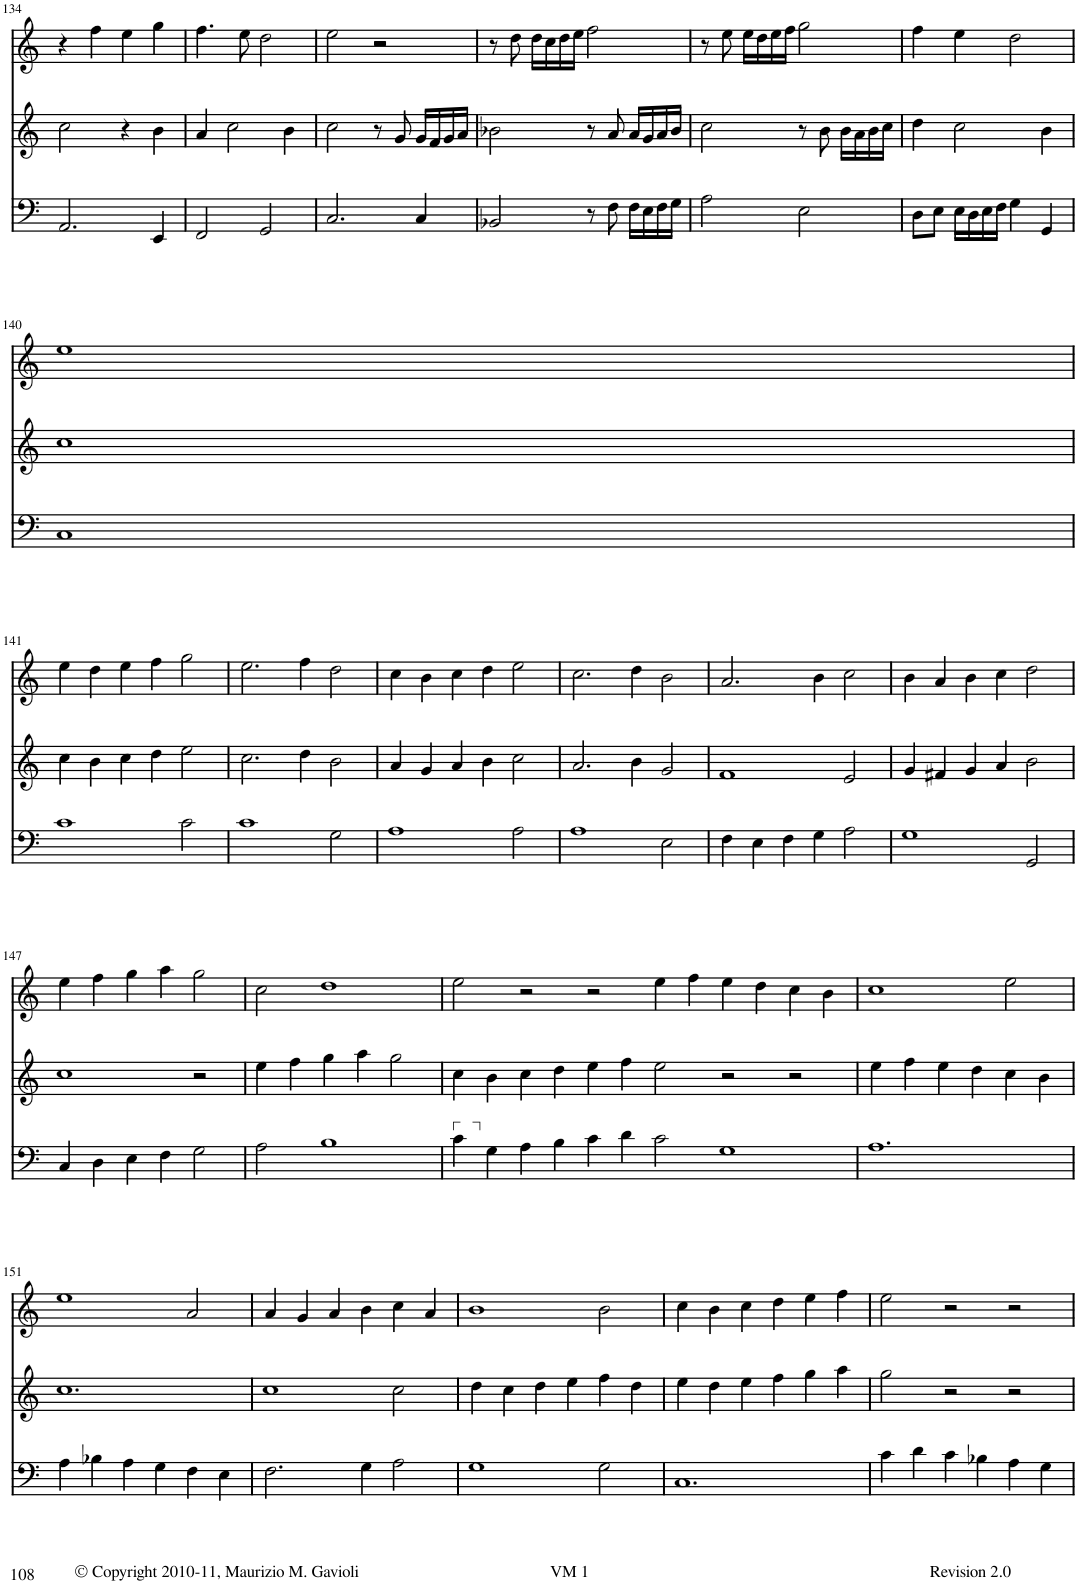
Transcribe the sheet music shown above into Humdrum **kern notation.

**kern	**kern	**kern
*part3	*part2	*part1
*staff3	*staff2	*staff1
*I"Violoncello	*I"Violin	*I"Violin
*I'Vc	*I'Vln	*I'Vln
!!LO:PB:g=z
*clefF4	*clefG2	*clefG2
*k[]	*k[]	*k[]
*M4/4	*M4/4	*M4/4
*met(c)	*met(c)	*met(c)
=134	=134	=134
2.AA/	2cc\	4r
.	.	4ff\
.	4r	4ee\
4EE/	4b\	4gg\
=135	=135	=135
2FF/	4a/	4.ff\
.	2cc\	.
.	.	8ee\
2GG/	.	2dd\
.	4b\	.
=136	=136	=136
2.C/	2cc\	2ee\
.	8r	2r
.	8g/	.
4C/	16g/LL	.
.	16f/	.
.	16g/	.
.	16a/JJ	.
=137	=137	=137
2BB-X/	2b-X\	8r
.	.	8dd\
.	.	16dd\LL
.	.	16cc\
.	.	16dd\
.	.	16ee\JJ
8r	8r	2ff\
8F\	8a/	.
16F\LL	16a/LL	.
16E\	16g/	.
16F\	16a/	.
16G\JJ	16b-/JJ	.
=138	=138	=138
2A\	2cc\	8r
.	.	8ee\
.	.	16ee\LL
.	.	16dd\
.	.	16ee\
.	.	16ff\JJ
2E\	8r	2gg\
.	8b\	.
.	16b\LL	.
.	16a\	.
.	16b\	.
.	16cc\JJ	.
=139	=139	=139
8D\L	4dd\	4ff\
8E\J	.	.
16E\LL	2cc\	4ee\
16D\	.	.
16E\	.	.
16F\JJ	.	.
4G\	.	2dd\
4GG/	4b\	.
!!LO:LB:g=z
=140	=140	=140
1C	1cc	1ee
!!LO:LB:g=z
=141	=141	=141
*M3/2	*M3/2	*M3/2
1c	4cc\	4ee\
.	4b\	4dd\
.	4cc\	4ee\
.	4dd\	4ff\
2c\	2ee\	2gg\
=142	=142	=142
1c	2.cc\	2.ee\
.	4dd\	4ff\
2G\	2b\	2dd\
=143	=143	=143
1A	4a/	4cc\
.	4g/	4b\
.	4a/	4cc\
.	4b\	4dd\
2A\	2cc\	2ee\
=144	=144	=144
1A	2.a/	2.cc\
.	4b\	4dd\
2E\	2g/	2b\
=145	=145	=145
4F\	1f	2.a/
4E\	.	.
4F\	.	.
4G\	.	4b\
2A\	2e/	2cc\
=146	=146	=146
1G	4g/	4b\
.	4f#X/	4a/
.	4g/	4b\
.	4a/	4cc\
2GG/	2b\	2dd\
!!LO:LB:g=z
=147	=147	=147
4C/	1cc	4ee\
4D\	.	4ff\
4E\	.	4gg\
4F\	.	4aa\
2G\	2r	2gg\
=148	=148	=148
2A\	4ee\	2cc\
.	4ff\	.
1B	4gg\	1dd
.	4aa\	.
.	2gg\	.
=149	=149	=149
!LO:TX:a:t=┌   ┐	!	!
4c\	4cc\	2ee\
4G\	4b\	.
4A\	4cc\	2r
4B\	4dd\	.
4c\	4ee\	2r
4d\	4ff\	.
2c\	2ee\	4ee\
.	.	4ff\
1G	2r	4ee\
.	.	4dd\
.	2r	4cc\
.	.	4b\
=150	=150	=150
1.A	4ee\	1cc
.	4ff\	.
.	4ee\	.
.	4dd\	.
.	4cc\	2ee\
.	4b\	.
!!LO:LB:g=z
=151	=151	=151
4A\	1.cc	1ee
4B-X\	.	.
4A\	.	.
4G\	.	.
4F\	.	2a/
4E\	.	.
=152	=152	=152
2.F\	1cc	4a/
.	.	4g/
.	.	4a/
4G\	.	4b\
2A\	2cc\	4cc\
.	.	4a/
=153	=153	=153
1G	4dd\	1b
.	4cc\	.
.	4dd\	.
.	4ee\	.
2G\	4ff\	2b\
.	4dd\	.
=154	=154	=154
1.C	4ee\	4cc\
.	4dd\	4b\
.	4ee\	4cc\
.	4ff\	4dd\
.	4gg\	4ee\
.	4aa\	4ff\
=155	=155	=155
4c\	2gg\	2ee\
4d\	.	.
4c\	2r	2r
4B-X\	.	.
4A\	2r	2r
4G\	.	.
=	=	=
*-	*-	*-
